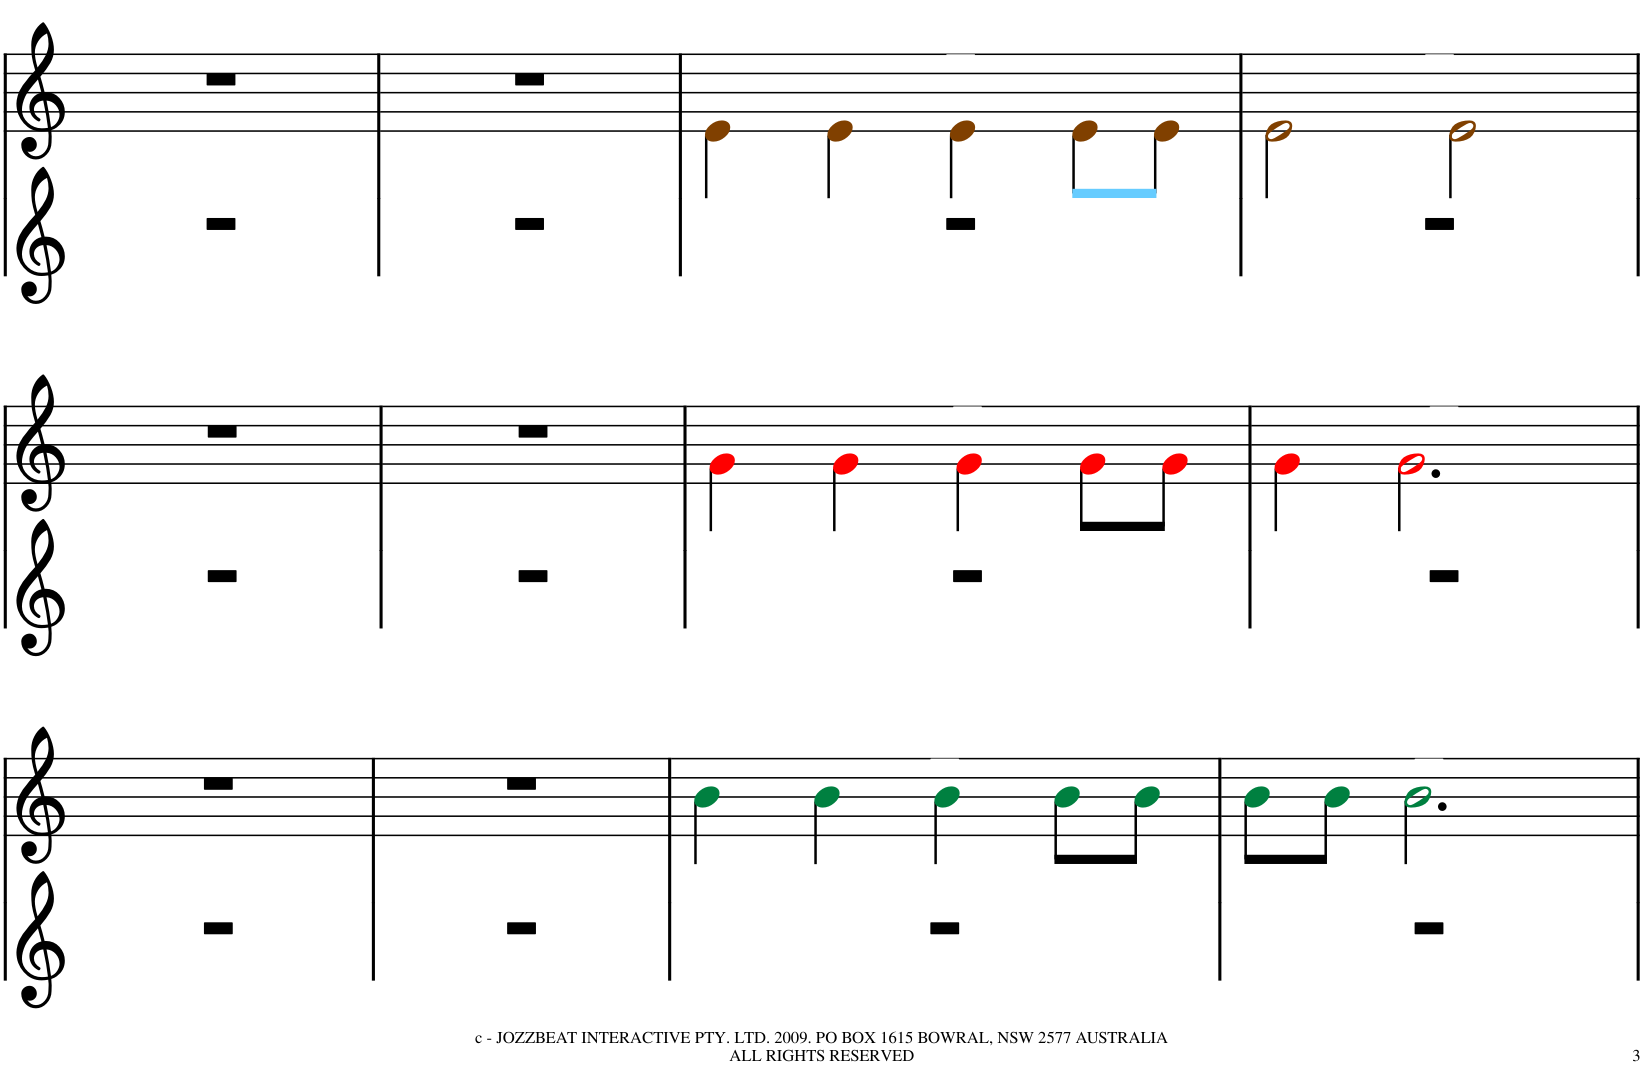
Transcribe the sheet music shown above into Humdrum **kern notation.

**kern	**kern
*part2	*part1
*staff2	*staff1
*I"Voice	*I"Voice
!!LO:PB:g=z
*clefG2	*clefG2
*k[]	*k[]
*M4/4	*M4/4
*met(c|)	*met(c|)
=26	=26
1r	1r
=27	=27
1r	1r
=28	=28
*	*^
1r	1r	4ei\
.	.	4ei\
.	.	4ei\
.	.	8ei\L
.	.	8ei\J
=29	=29	=29
1r	1r	2ei\
.	.	2ei\
*	*v	*v
!!LO:LB:g=z
=30	=30
1r	1r
=31	=31
1r	1r
=32	=32
*	*^
1r	1r	4gj\
.	.	4gj\
.	.	4gj\
.	.	8gj\L
.	.	8gj\J
=33	=33	=33
1r	1r	4gj\
.	.	2.gj\
*	*v	*v
!!LO:LB:g=z
=34	=34
1r	1r
=35	=35
1r	1r
=36	=36
*	*^
1r	1r	4bZ\
.	.	4bZ\
.	.	4bZ\
.	.	8bZ\L
.	.	8bZ\J
=37	=37	=37
1r	1r	8bZ\L
.	.	8bZ\J
.	.	2.bZ\
*	*v	*v
=	=
*-	*-
